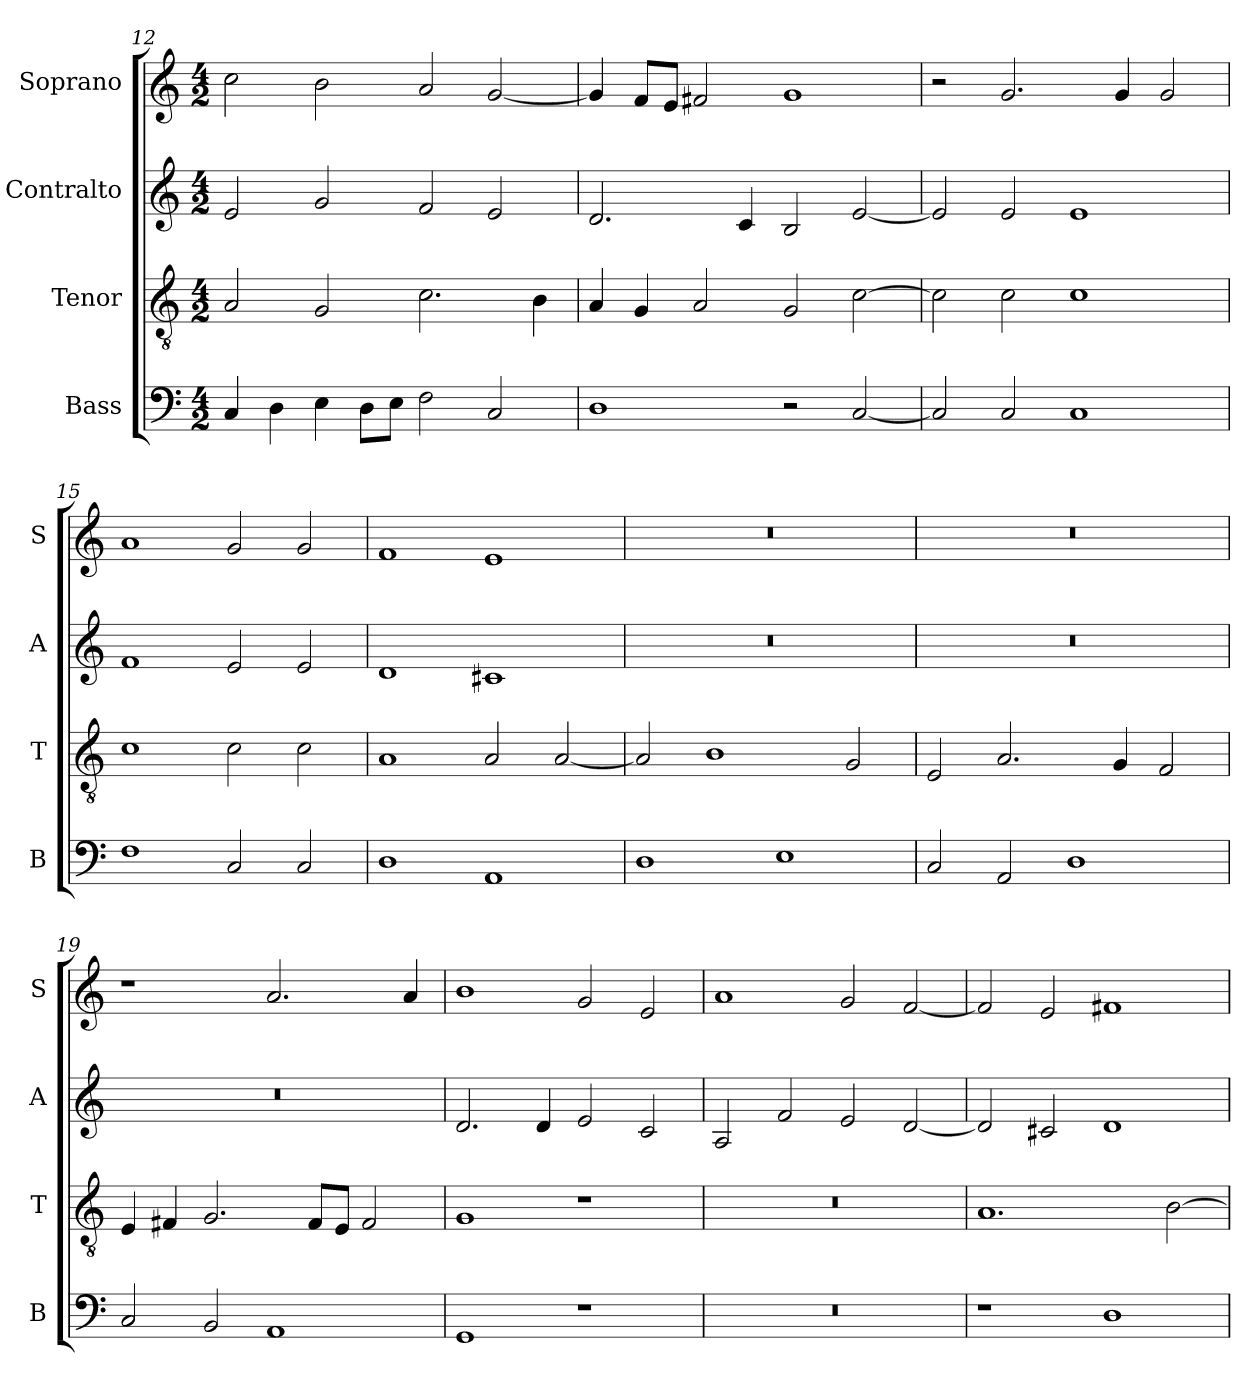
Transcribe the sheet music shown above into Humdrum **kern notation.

**kern	**kern	**kern	**kern
*part4	*part3	*part2	*part1
*staff4	*staff3	*staff2	*staff1
*I"Bass	*I"Tenor	*I"Contralto	*I"Soprano
*I'B	*I'T	*I'A	*I'S
*clefF4	*clefGv2	*clefG2	*clefG2
*k[]	*k[]	*k[]	*k[]
*G:mix	*G:mix	*G:mix	*G:mix
*M4/2	*M4/2	*M4/2	*M4/2
=12	=12	=12	=12
4C	2A	2e	2cc
4D	.	.	.
4E	2G	2g	2b
8D\L	.	.	.
8E\J	.	.	.
2F	2.c	2f	2a
2C	.	2e	[2g
.	4B	.	.
=13	=13	=13	=13
1D	4A	2.d	4g]
.	4G	.	8f/L
.	.	.	8e/J
.	2A	.	2f#X
.	.	4c	.
2r	2G	2B	1g
[2C	[2c	[2e	.
=14	=14	=14	=14
2C]	2c]	2e]	2r
2C	2c	2e	2.g
1C	1c	1e	.
.	.	.	4g
.	.	.	2g
=15	=15	=15	=15
1F	1c	1f	1a
2C	2c	2e	2g
2C	2c	2e	2g
=16	=16	=16	=16
1D	1A	1d	1f
1AA	2A	1c#X	1e
.	[2A	.	.
=17	=17	=17	=17
1D	2A]	0r	0r
.	1B	.	.
1E	.	.	.
.	2G	.	.
=18	=18	=18	=18
2C	2E	0r	0r
2AA	2.A	.	.
1D	.	.	.
.	4G	.	.
.	2F	.	.
=19	=19	=19	=19
2C	4E	0r	1r
.	4F#X	.	.
2BB	2.G	.	.
1AA	.	.	2.a
.	8F#/L	.	.
.	8E/J	.	.
.	2F#	.	.
.	.	.	4a
=20	=20	=20	=20
1GG	1G	2.d	1b
.	.	4d	.
1r	1r	2e	2g
.	.	2c	2e
=21	=21	=21	=21
0r	0r	2A	1a
.	.	2f	.
.	.	2e	2g
.	.	[2d	[2f
=22	=22	=22	=22
1r	1.A	2d]	2f]
.	.	2c#X	2e
1D	.	1d	1f#X
.	[2B	.	.
=	=	=	=
*-	*-	*-	*-
